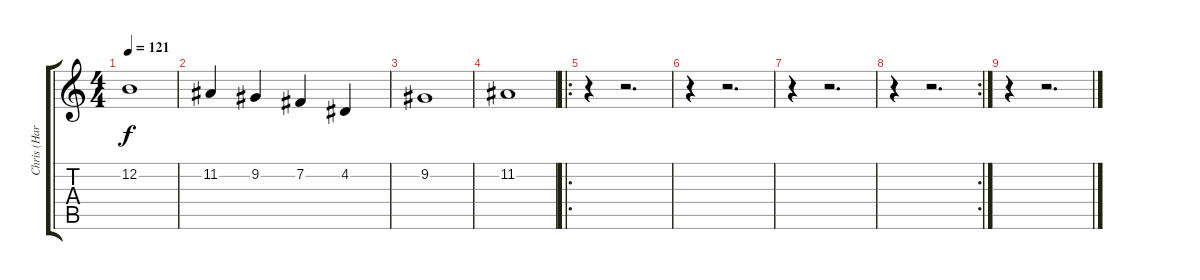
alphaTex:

\track ("Chris (Harmony)" "Chris (Har") {instrument lead2sawtooth}
\staff {score tabs}
\tuning (E4 B3 G3 D3 A2 E2) {hide}
\ts (4 4)
\tempo 121
\clef g2
\ks c
12.2.1{dy f} |
11.2.4 9.2.4 7.2.4 4.2.4 |
9.2.1 |
11.2.1 |
\ro
r.4 r.2{d} |
r.4 r.2{d} |
r.4 r.2{d} |
\rc 2
r.4 r.2{d} |
r.4 r.2{d}
